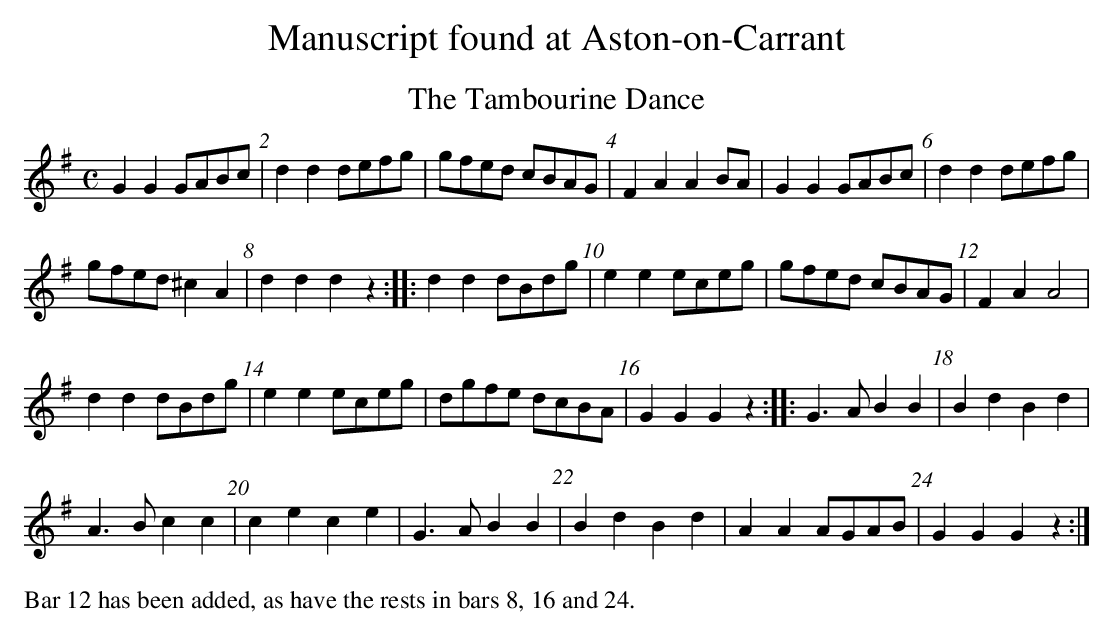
X:1
T:Tambourine Dance, The
M:C
L:1/8
K:G
G2 G2 GABc | d2 d2 defg | gfed cBAG |\
 F2 A2 A2 BA |G2 G2 GABc | d2 d2 defg |
gfed ^c2 A2 | d2 d2 d2 z2 ::d2 d2 dBdg |\
 e2 e2 eceg | gfed cBAG | F2 A2 A4 |
d2 d2 dBdg | e2 e2 eceg | dgfe dcBA |\
 G2 G2 G2 z2 ::G3 A B2 B2 | B2 d2 B2 d2 |
A3 B c2 c2 | c2 e2 c2 e2 | G3 A B2 B2 |\
 B2 d2 B2 d2 | A2 A2 AGAB | G2 G2 G2 z2 :|
